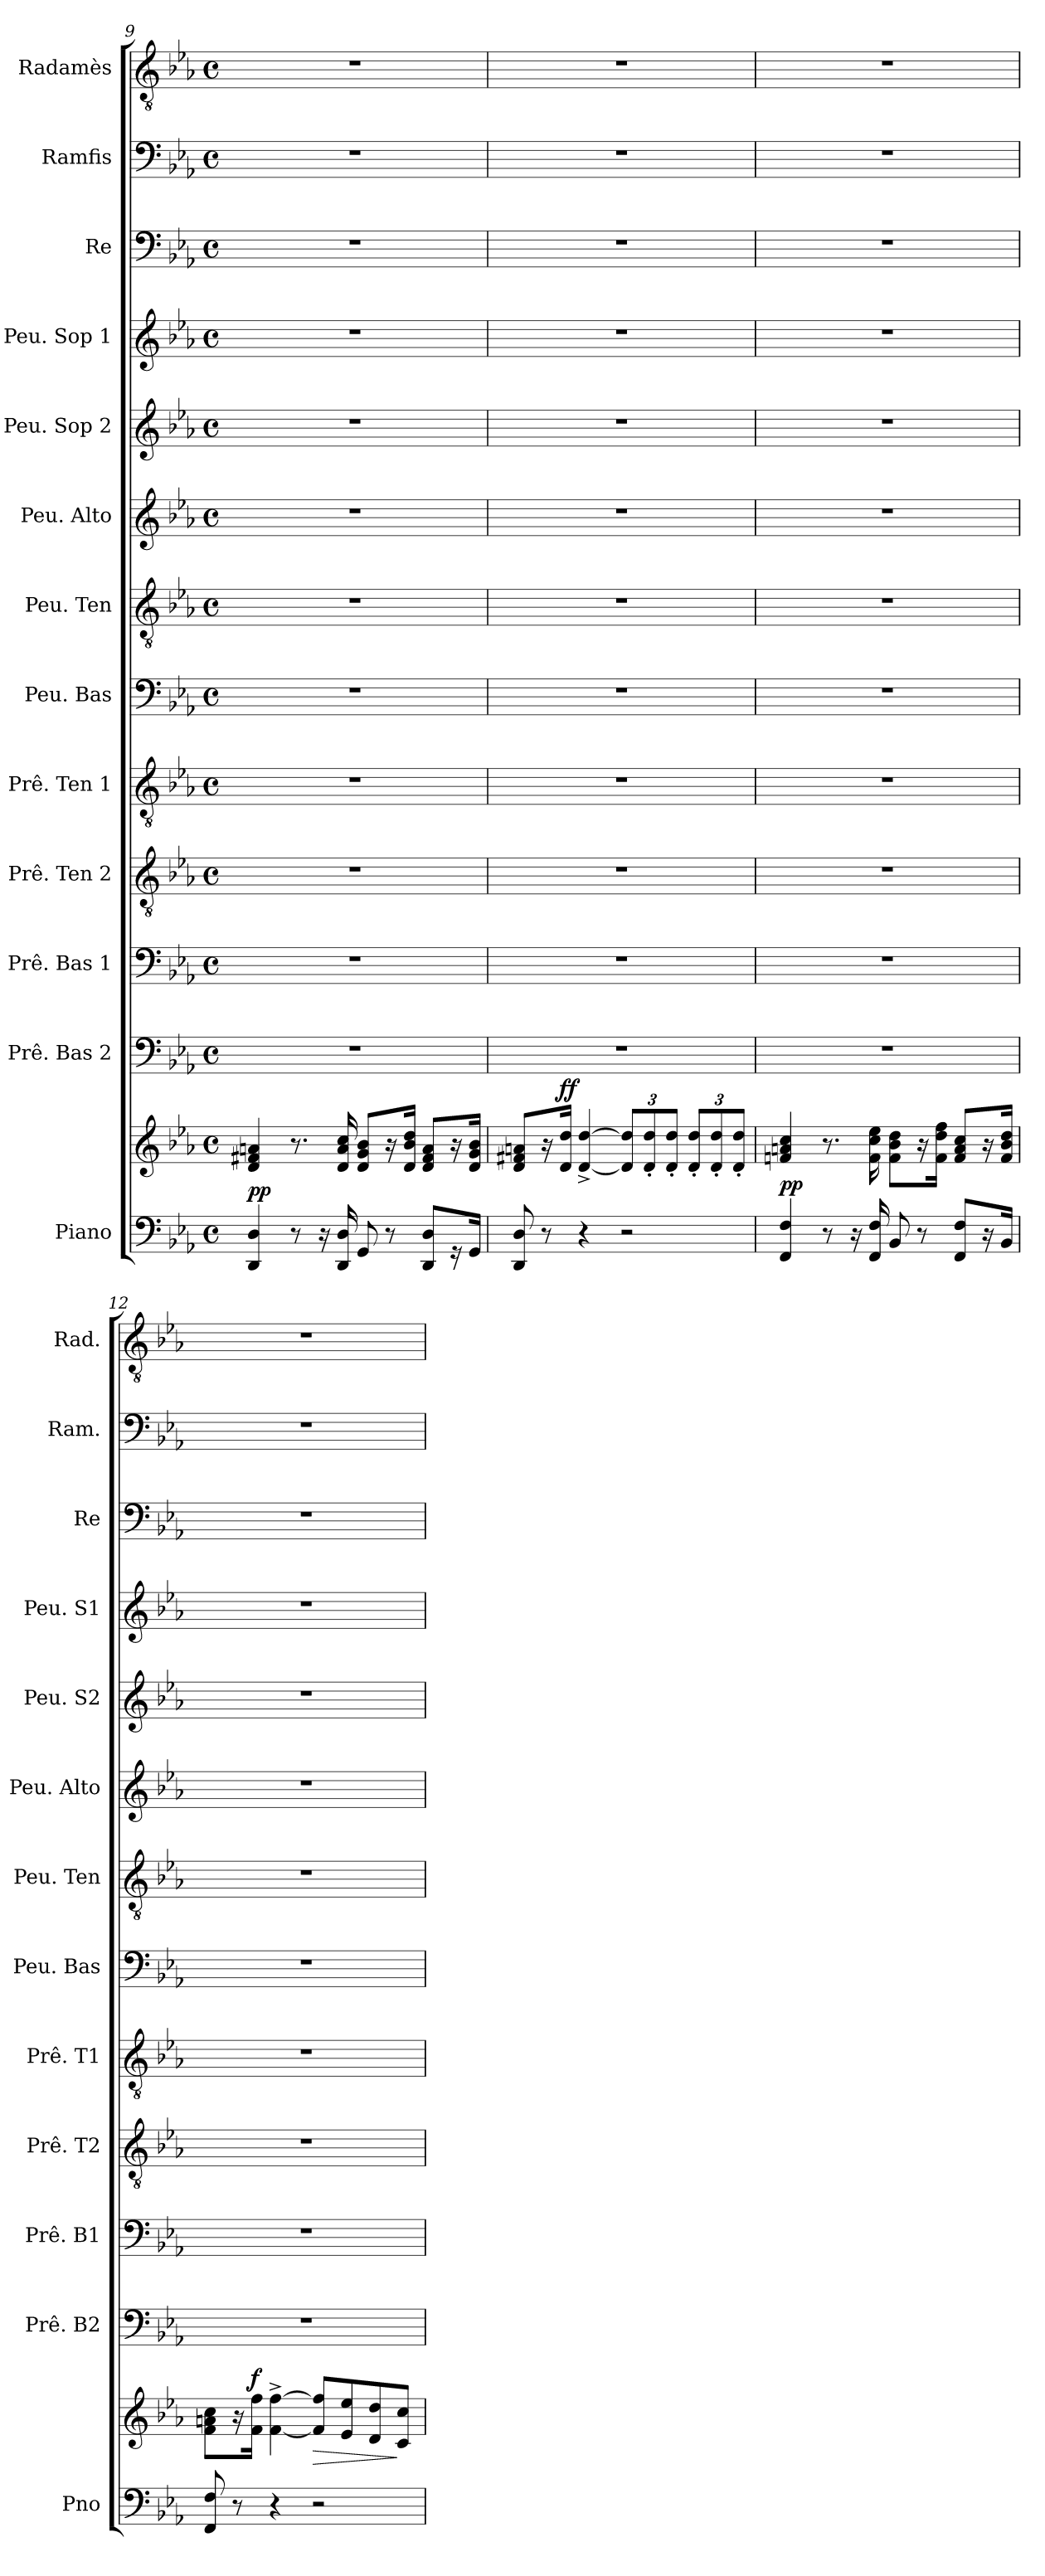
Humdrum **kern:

**kern	**kern	**dynam	**kern	**kern	**kern	**kern	**kern	**kern	**kern	**kern	**kern	**kern	**kern	**kern
*part13	*part13	*part13	*part12	*part11	*part10	*part9	*part8	*part7	*part6	*part5	*part4	*part3	*part2	*part1
*staff14	*staff13	*staff13/14	*staff12	*staff11	*staff10	*staff9	*staff8	*staff7	*staff6	*staff5	*staff4	*staff3	*staff2	*staff1
*I"Piano	*	*	*I"Prê. Bas 2	*I"Prê. Bas 1	*I"Prê. Ten 2	*I"Prê. Ten 1	*I"Peu. Bas	*I"Peu. Ten	*I"Peu. Alto	*I"Peu. Sop 2	*I"Peu. Sop 1	*I"Re	*I"Ramfis	*I"Radamès
*I'Pno	*	*	*I'Prê. B2	*I'Prê. B1	*I'Prê. T2	*I'Prê. T1	*I'Peu. Bas	*I'Peu. Ten	*I'Peu. Alto	*I'Peu. S2	*I'Peu. S1	*I'Re	*I'Ram.	*I'Rad.
*clefF4	*clefG2	*	*clefF4	*clefF4	*clefGv2	*clefGv2	*clefF4	*clefGv2	*clefG2	*clefG2	*clefG2	*clefF4	*clefF4	*clefGv2
*k[b-e-a-]	*k[b-e-a-]	*	*k[b-e-a-]	*k[b-e-a-]	*k[b-e-a-]	*k[b-e-a-]	*k[b-e-a-]	*k[b-e-a-]	*k[b-e-a-]	*k[b-e-a-]	*k[b-e-a-]	*k[b-e-a-]	*k[b-e-a-]	*k[b-e-a-]
*M4/4	*M4/4	*	*M4/4	*M4/4	*M4/4	*M4/4	*M4/4	*M4/4	*M4/4	*M4/4	*M4/4	*M4/4	*M4/4	*M4/4
*met(c)	*met(c)	*	*met(c)	*met(c)	*met(c)	*met(c)	*met(c)	*met(c)	*met(c)	*met(c)	*met(c)	*met(c)	*met(c)	*met(c)
=9	=9	=9	=9	=9	=9	=9	=9	=9	=9	=9	=9	=9	=9	=9
!	!	!LO:DY:a=2	!	!	!	!	!	!	!	!	!	!	!	!
!	!	!LO:DY:n=1:a	!	!	!	!	!	!	!	!	!	!	!	!
4DD/ 4D/	4d/ 4f#X/ 4an/	p p	1r	1r	1r	1r	1r	1r	1r	1r	1r	1r	1r	1r
8r	8.r	.	.	.	.	.	.	.	.	.	.	.	.	.
16r	.	.	.	.	.	.	.	.	.	.	.	.	.	.
16DD/ 16D/	16d/ 16a/ 16cc/	.	.	.	.	.	.	.	.	.	.	.	.	.
8GG/	8d/ 8g/ 8b-/L	.	.	.	.	.	.	.	.	.	.	.	.	.
8r	16r	.	.	.	.	.	.	.	.	.	.	.	.	.
.	16d/ 16b-/ 16dd/Jk	.	.	.	.	.	.	.	.	.	.	.	.	.
8DD/ 8D/L	8d/ 8f#/ 8a/L	.	.	.	.	.	.	.	.	.	.	.	.	.
16r	16r	.	.	.	.	.	.	.	.	.	.	.	.	.
16GG/Jk	16d/ 16g/ 16b-/Jk	.	.	.	.	.	.	.	.	.	.	.	.	.
!!LO:LB:g=z
=10	=10	=10	=10	=10	=10	=10	=10	=10	=10	=10	=10	=10	=10	=10
8DD/ 8D/	8d/ 8f#X/ 8an/L	.	1r	1r	1r	1r	1r	1r	1r	1r	1r	1r	1r	1r
8r	16r	.	.	.	.	.	.	.	.	.	.	.	.	.
!	!	!LO:DY:a	!	!	!	!	!	!	!	!	!	!	!	!
.	16d/ 16dd/Jk	ff	.	.	.	.	.	.	.	.	.	.	.	.
4r	[4d/^ [4dd/^	.	.	.	.	.	.	.	.	.	.	.	.	.
*	*Xbrackettup	*	*	*	*	*	*	*	*	*	*	*	*	*
2r	12d/] 12dd/]L	.	.	.	.	.	.	.	.	.	.	.	.	.
.	12d/' 12dd/'	.	.	.	.	.	.	.	.	.	.	.	.	.
.	12d/' 12dd/'J	.	.	.	.	.	.	.	.	.	.	.	.	.
.	12d/' 12dd/'L	.	.	.	.	.	.	.	.	.	.	.	.	.
.	12d/' 12dd/'	.	.	.	.	.	.	.	.	.	.	.	.	.
.	12d/' 12dd/'J	.	.	.	.	.	.	.	.	.	.	.	.	.
=11	=11	=11	=11	=11	=11	=11	=11	=11	=11	=11	=11	=11	=11	=11
!	!	!LO:DY:a=2	!	!	!	!	!	!	!	!	!	!	!	!
!	!	!LO:DY:n=1:a	!	!	!	!	!	!	!	!	!	!	!	!
4FF/ 4F/	4fn/ 4an/ 4cc/	p p	1r	1r	1r	1r	1r	1r	1r	1r	1r	1r	1r	1r
8r	8.r	.	.	.	.	.	.	.	.	.	.	.	.	.
16r	.	.	.	.	.	.	.	.	.	.	.	.	.	.
16FF/ 16F/	16f\ 16cc\ 16ee-\	.	.	.	.	.	.	.	.	.	.	.	.	.
8BB-/	8f\ 8b-\ 8dd\L	.	.	.	.	.	.	.	.	.	.	.	.	.
8r	16r	.	.	.	.	.	.	.	.	.	.	.	.	.
.	16f\ 16dd\ 16ff\Jk	.	.	.	.	.	.	.	.	.	.	.	.	.
8FF/ 8F/L	8f/ 8a/ 8cc/L	.	.	.	.	.	.	.	.	.	.	.	.	.
16r	16r	.	.	.	.	.	.	.	.	.	.	.	.	.
16BB-/Jk	16f/ 16b-/ 16dd/Jk	.	.	.	.	.	.	.	.	.	.	.	.	.
=12	=12	=12	=12	=12	=12	=12	=12	=12	=12	=12	=12	=12	=12	=12
8FF/ 8F/	8f\ 8an\ 8cc\L	.	1r	1r	1r	1r	1r	1r	1r	1r	1r	1r	1r	1r
8r	16r	.	.	.	.	.	.	.	.	.	.	.	.	.
!	!	!LO:DY:a	!	!	!	!	!	!	!	!	!	!	!	!
.	16f\ 16ff\Jk	f	.	.	.	.	.	.	.	.	.	.	.	.
4r	[4f\^ [4ff\^	.	.	.	.	.	.	.	.	.	.	.	.	.
!	!	!LO:HP:b	!	!	!	!	!	!	!	!	!	!	!	!
2r	8f/] 8ff/]L	>	.	.	.	.	.	.	.	.	.	.	.	.
.	8e-/ 8ee-/	.	.	.	.	.	.	.	.	.	.	.	.	.
.	8d/ 8dd/	.	.	.	.	.	.	.	.	.	.	.	.	.
.	8c/ 8cc/J	]	.	.	.	.	.	.	.	.	.	.	.	.
=	=	=	=	=	=	=	=	=	=	=	=	=	=	=
*-	*-	*-	*-	*-	*-	*-	*-	*-	*-	*-	*-	*-	*-	*-
